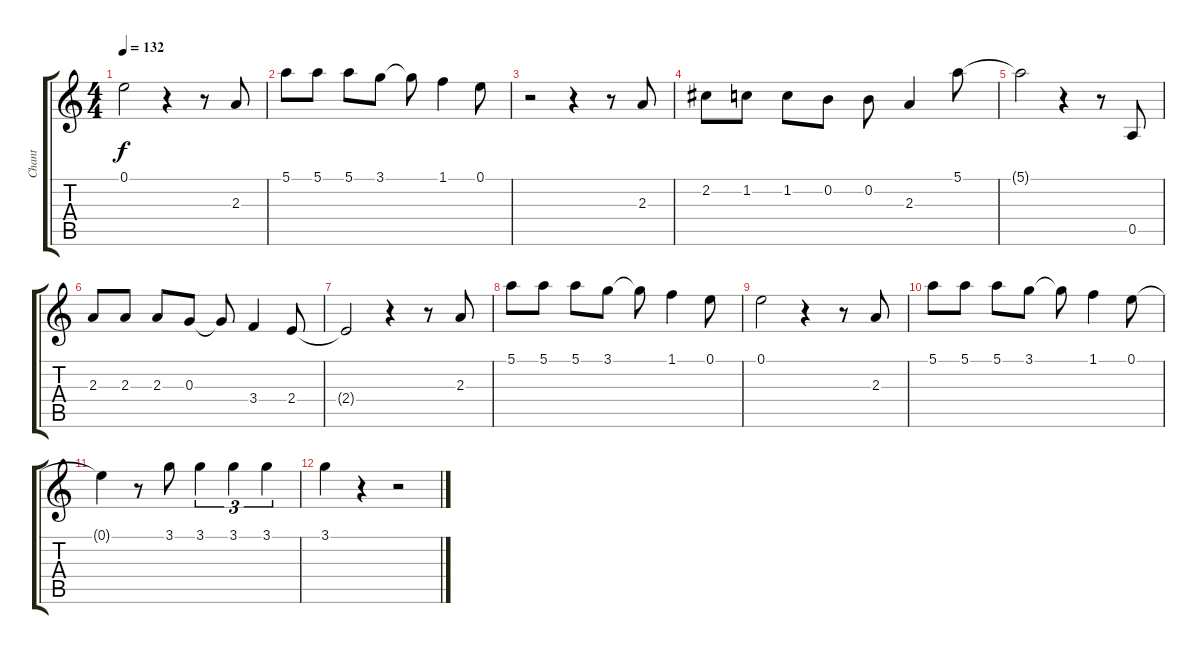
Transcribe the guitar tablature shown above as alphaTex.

\track ("Chant" "Chant") {instrument distortionguitar}
\staff {score tabs}
\tuning (E4 B3 G3 D3 A2 E2) {hide}
\ts (4 4)
\tempo 132
\clef g2
\ks c
0.1{t}.2{dy f} r.4 r.8 2.3.8 |
5.1.8 5.1.8 5.1.8 3.1.8 3.1{t}.8 1.1.4 0.1.8 |
r.2 r.4 r.8 2.3.8 |
2.2.8 1.2.8 1.2.8 0.2.8 0.2.8 2.3.4 5.1.8 |
5.1{t}.2 r.4 r.8 0.5.8 |
2.3.8 2.3.8 2.3.8 0.3.8 0.3{t}.8 3.4.4 2.4.8 |
2.4{t}.2 r.4 r.8 2.3.8 |
5.1.8 5.1.8 5.1.8 3.1.8 3.1{t}.8 1.1.4 0.1.8 |
0.1.2 r.4 r.8 2.3.8 |
5.1.8 5.1.8 5.1.8 3.1.8 3.1{t}.8 1.1.4 0.1.8 |
0.1{t}.4 r.8 3.1.8 3.1.4{tu (3 2)} 3.1.4{tu (3 2)} 3.1.4{tu (3 2)} |
3.1.4 r.4 r.2
